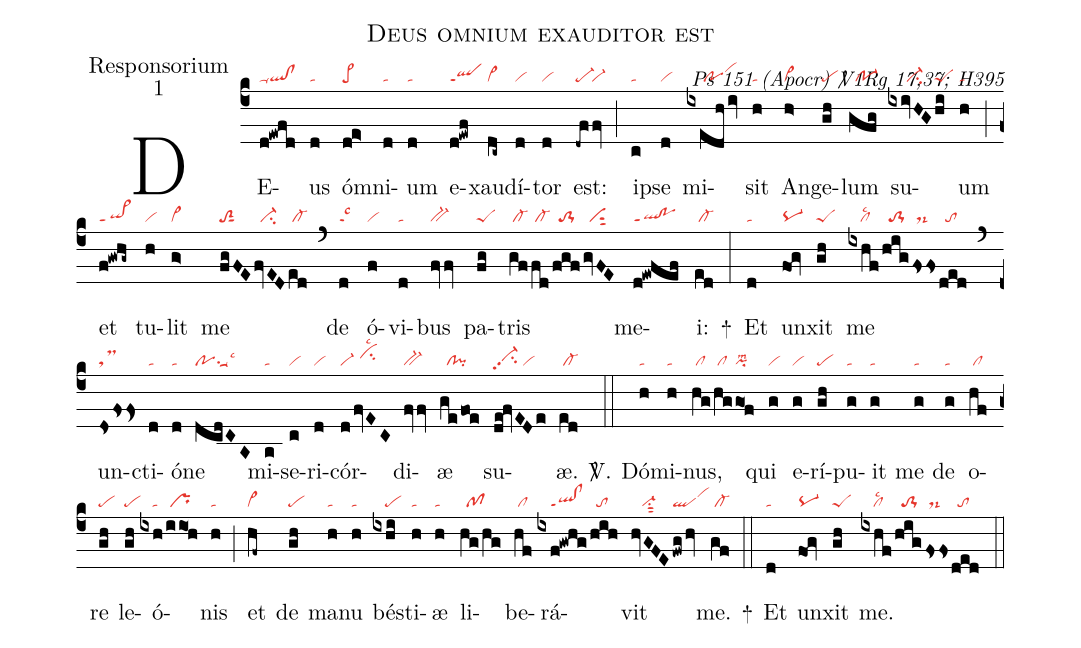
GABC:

name:Deus omnium exauditor est;
office-part:Responsorium;
mode:1;
commentary:Ps 151 (Apocr) \Vbar 1Rg 17,37; H395;
nabc-lines:1;
%%
(c4)
DE(d!ewfd|ql!clppu1)us(d|ta) óm(de>|pe>)ni(d|ta)um(d|ta) e(d!ewf|qlppt1)xau(dc~|cl~)dí(d|vi)tor(d|vi) est:(-df|pe-|fv|vi-) (;)
i(c|ta)pse(d|vi) mi(ixedhiv|/////povihj)sit(h|ta) An(h>|vi>)ge(gh|pe)lum(gfg|//po-1) su(ixivHG|//////ci-|hi|peS)um(h|ta) (;)
et(f!gwhg~|qi>ppt1) tu(h|vi)lit(g>|vi>) me(fgFE|toS2sut1|fvED|//ci-|ed|/cl-) (`)
de(d|talsc3) ó(f|vi)vi(d|ta)bus(fvv|bv-) pa(fg|peS)tris(gf|/cl-|/fd|/cl-|/fgf|//to-1|gvFE|//visut2) me(d!ewfef|ql!poppt1)i:(ed|/cl-) +(:)
Et(d|ta) un(fog|pq-)xit(gh|peS) me(ixhf|////cllsc2|/hig|//to-1|/fss|/ds-|ded|//to) (`)
un(dsfsfs>|tsM)cti(d|ta)ó(d|ta)ne(dcdCA|posu1suu1lsc3) mi(a|ta)se(c|vi)ri(d|vi)cór(d|vi-|fvEC|//cihilsc2)di(fvv|bv-)æ(ge/foe|//cl!pi) su(de!fvEDe|vi-hhpp2su2/vi)æ.(ed|/cl-) <sp>V/</sp>.(::)
Dó(h|ta)mi(h|ta)nus,(hg|/cl|/hg|/cl|/go1f|pilsm2) qui(g|vi) e(g|vi)rí(gh|pe)pu(g|ta)it(g|ta) me(g|ta)
de(g|ta) o(hf|/cl)re(gh|pe) le(gh|pe)ó(ixh|////ta|/iio1h|/pr)nis(h|ta) (;)
et(hf~|cl~) de(gh|pe) ma(h|ta)nu(h|ta) bé(ixhi|////pe)sti(h|ta)æ(h|ta)
li(hg/hg|//pf)be(hf|/cl)rá(ixf!gwhg|////ql!clppt1|/hih|//to)vit(hvGFE|///vi-su1sut2|fwghv|qlvihj) me.(gf|/cl-) +(::)
Et(d|ta) un(fog|pq-)xit(gh|peS) me.(ixhf|////cllsc2|/hig|//to-1|/fss|/ds-|ded|//to) (::)
